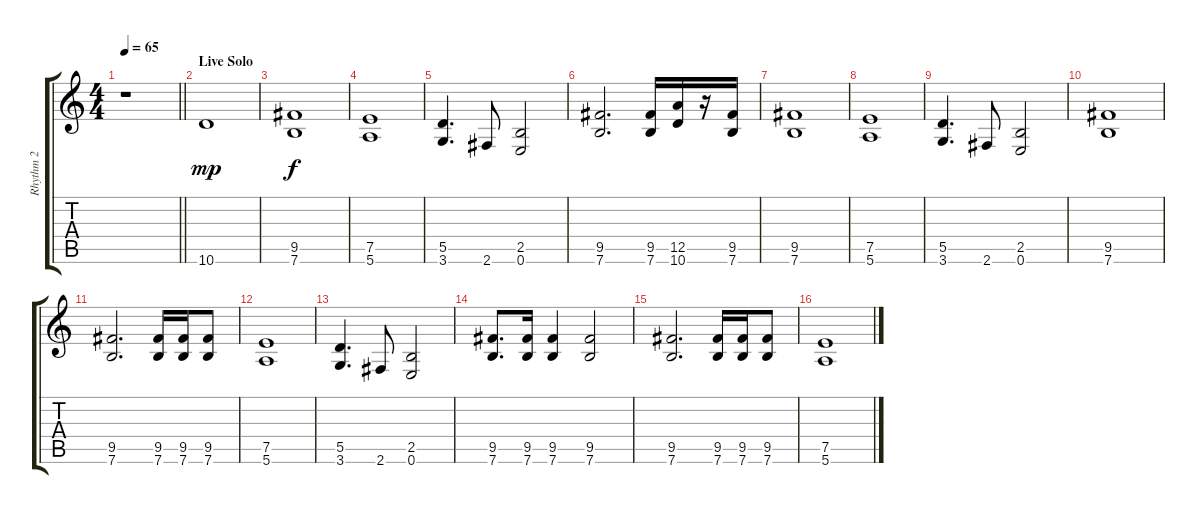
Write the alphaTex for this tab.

\track ("Rhythm 2" "Rhythm 2") {instrument distortionguitar}
\staff {score tabs}
\tuning (E4 B3 G3 D3 A2 E2) {hide}
\ts (4 4)
\tempo 65
\clef g2
\barLineRight lightlight
\ks c
r.1{dy mp instrument distortionguitar} |
\section ("" "Live Solo")
10.6.1 |
(9.5 7.6).1{dy f} |
(7.5 5.6).1 |
(5.5 3.6).4{d} 2.6.8 (2.5 0.6).2 |
(9.5 7.6).2{d} (9.5 7.6).16 (12.5 10.6).16 r.16 (9.5 7.6).16 |
(9.5 7.6).1 |
(7.5 5.6).1 |
(5.5 3.6).4{d} 2.6.8 (2.5 0.6).2 |
(9.5 7.6).1 |
(9.5 7.6).2{d} (9.5 7.6).16 (9.5 7.6).16 (9.5 7.6).8 |
(7.5 5.6).1 |
(5.5 3.6).4{d} 2.6.8 (2.5 0.6).2 |
(9.5 7.6).8{d} (9.5 7.6).16 (9.5 7.6).4 (9.5 7.6).2 |
(9.5 7.6).2{d} (9.5 7.6).16 (9.5 7.6).16 (9.5 7.6).8 |
(7.5 5.6).1
